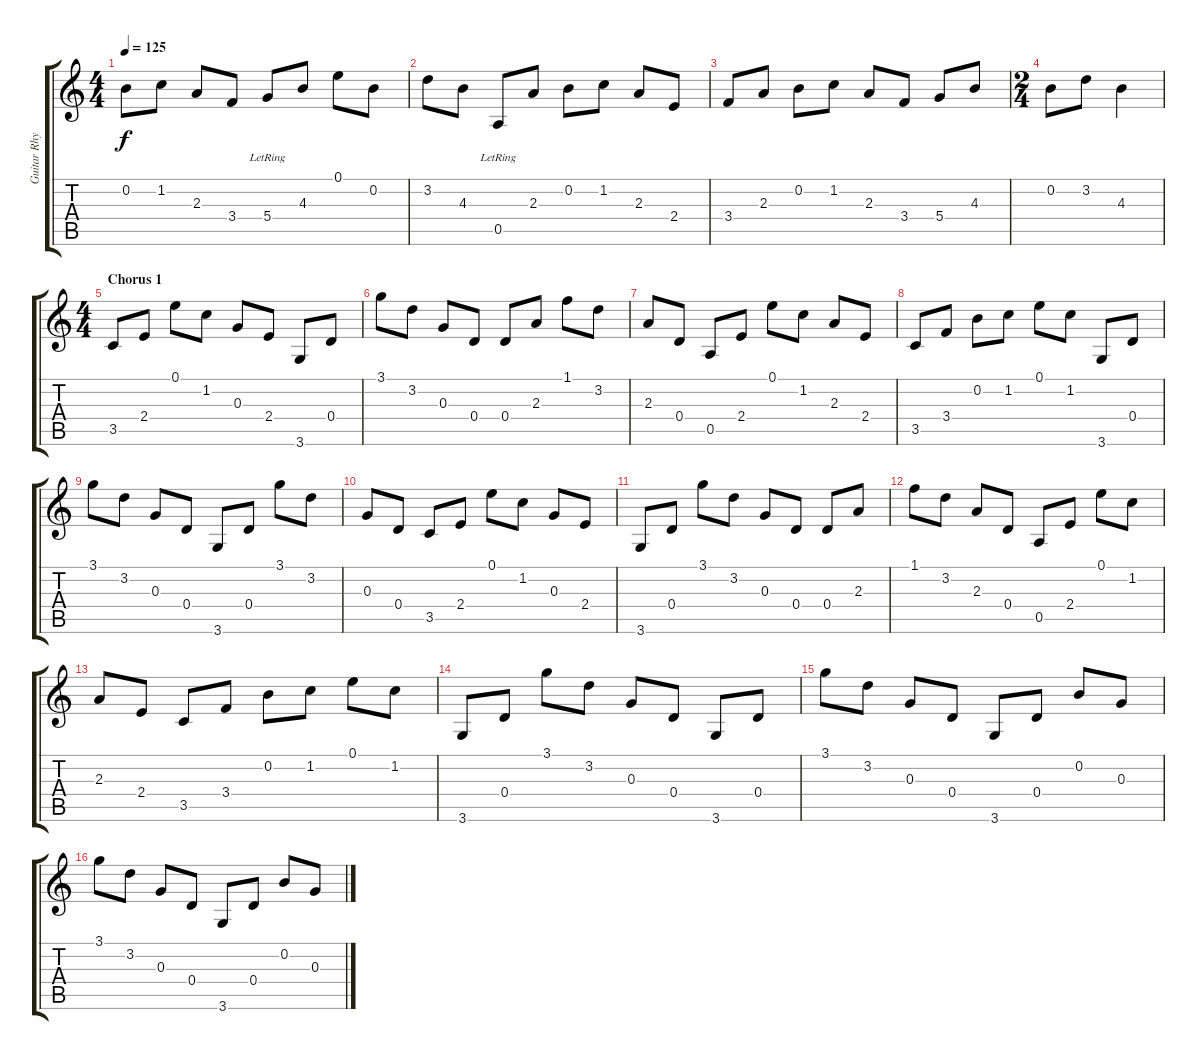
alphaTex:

\track ("Guitar Rhythm 1" "Guitar Rhy") {instrument acousticguitarsteel}
\staff {score tabs}
\tuning (E4 B3 G3 D3 A2 E2) {hide}
\ts (4 4)
\tempo 125
\clef g2
\ks c
0.2.8{dy f} 1.2.8 2.3.8 3.4.8 5.4{lr}.8 4.3.8 0.1.8 0.2.8 |
3.2.8 4.3.8 0.5{lr}.8 2.3.8 0.2.8 1.2.8 2.3.8 2.4.8 |
3.4.8 2.3.8 0.2.8 1.2.8 2.3.8 3.4.8 5.4.8 4.3.8 |
\ts (2 4)
0.2.8 3.2.8 4.3.4 |
\ts (4 4)
\section ("" "Chorus 1")
3.5.8 2.4.8 0.1.8 1.2.8 0.3.8 2.4.8 3.6.8 0.4.8 |
3.1.8 3.2.8 0.3.8 0.4.8 0.4.8 2.3.8 1.1.8 3.2.8 |
2.3.8 0.4.8 0.5.8 2.4.8 0.1.8 1.2.8 2.3.8 2.4.8 |
3.5.8 3.4.8 0.2.8 1.2.8 0.1.8 1.2.8 3.6.8 0.4.8 |
3.1.8 3.2.8 0.3.8 0.4.8 3.6.8 0.4.8 3.1.8 3.2.8 |
0.3.8 0.4.8 3.5.8 2.4.8 0.1.8 1.2.8 0.3.8 2.4.8 |
3.6.8 0.4.8 3.1.8 3.2.8 0.3.8 0.4.8 0.4.8 2.3.8 |
1.1.8 3.2.8 2.3.8 0.4.8 0.5.8 2.4.8 0.1.8 1.2.8 |
2.3.8 2.4.8 3.5.8 3.4.8 0.2.8 1.2.8 0.1.8 1.2.8 |
3.6.8 0.4.8 3.1.8 3.2.8 0.3.8 0.4.8 3.6.8 0.4.8 |
3.1.8 3.2.8 0.3.8 0.4.8 3.6.8 0.4.8 0.2.8 0.3.8 |
3.1.8 3.2.8 0.3.8 0.4.8 3.6.8 0.4.8 0.2.8 0.3.8
